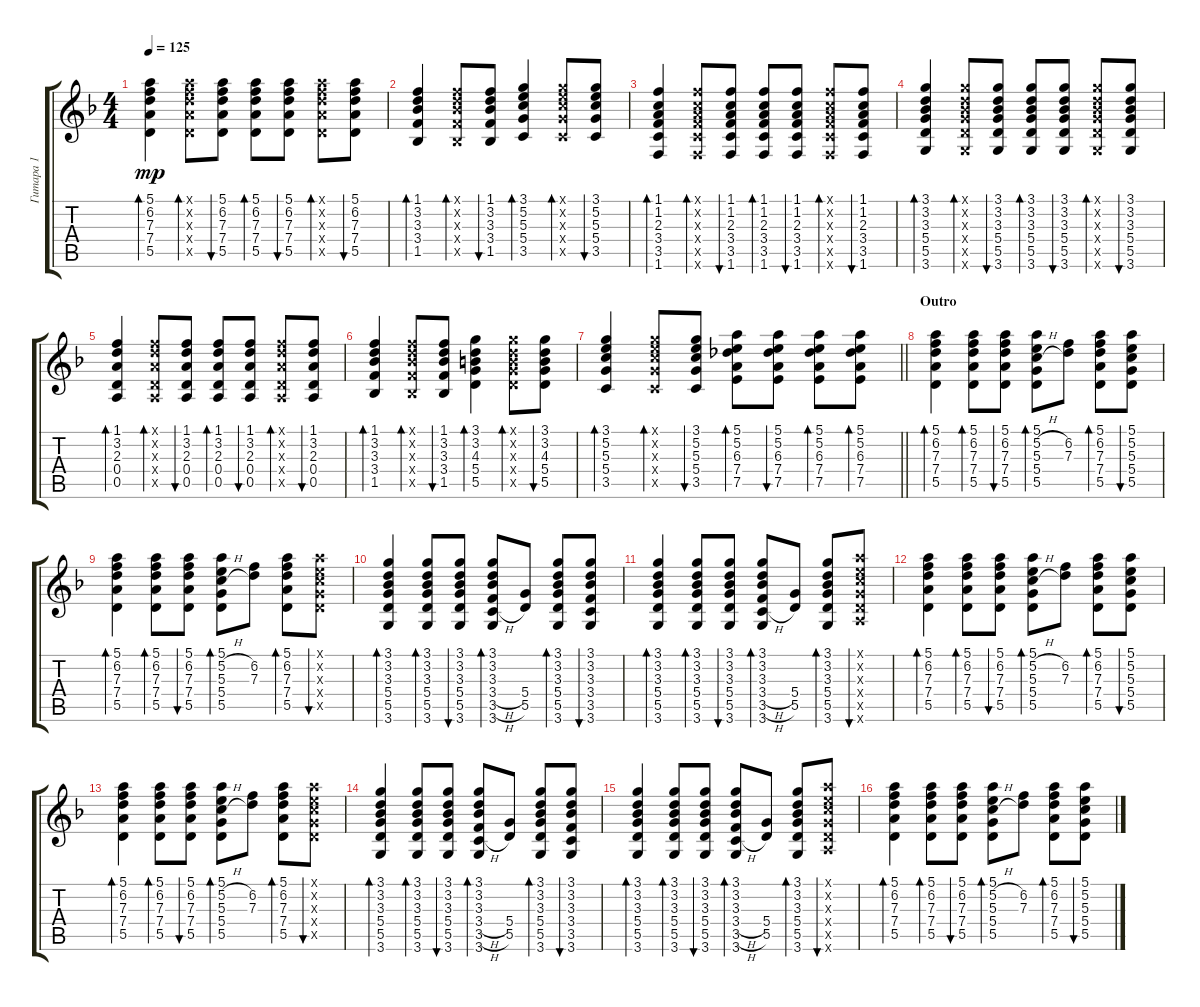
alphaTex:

\track ("Гитара 1" "Гитара 1") {instrument acousticguitarsteel}
\staff {score tabs}
\tuning (E4 B3 G3 D3 A2 E2) {hide}
\ts (4 4)
\tempo 125
\clef g2
\ks dminor
(5.1 6.2 7.3 7.4 5.5).4{bd 60 dy mp} (5.1{x} 6.2{x} 7.3{x} 7.4{x} 5.5{x}).8{bd 60} (5.1 6.2 7.3 7.4 5.5).8{bu 60} (5.1 6.2 7.3 7.4 5.5).8{bd 60} (5.1 6.2 7.3 7.4 5.5).8{bu 60} (5.1{x} 6.2{x} 7.3{x} 7.4{x} 5.5{x}).8{bd 60} (5.1 6.2 7.3 7.4 5.5).8{bu 60} |
(1.1 3.2 3.3 3.4 1.5).4{bd 60} (1.1{x} 3.2{x} 3.3{x} 3.4{x} 1.5{x}).8{bd 60} (1.1 3.2 3.3 3.4 1.5).8{bu 60} (3.1 5.2 5.3 5.4 3.5).4{bd 60} (3.1{x} 5.2{x} 5.3{x} 5.4{x} 3.5{x}).8{bd 60} (3.1 5.2 5.3 5.4 3.5).8{bu 60} |
(1.1 1.2 2.3 3.4 3.5 1.6).4{bd 60} (1.1{x} 1.2{x} 2.3{x} 3.4{x} 3.5{x} 1.6{x}).8{bd 60} (1.1 1.2 2.3 3.4 3.5 1.6).8{bu 60} (1.1 1.2 2.3 3.4 3.5 1.6).8{bd 60} (1.1 1.2 2.3 3.4 3.5 1.6).8{bu 60} (1.1{x} 1.2{x} 2.3{x} 3.4{x} 3.5{x} 1.6{x}).8{bd 60} (1.1 1.2 2.3 3.4 3.5 1.6).8{bu 60} |
(3.1 3.2 3.3 5.4 5.5 3.6).4{bd 60} (3.1{x} 3.2{x} 3.3{x} 5.4{x} 5.5{x} 3.6{x}).8{bd 60} (3.1 3.2 3.3 5.4 5.5 3.6).8{bu 60} (3.1 3.2 3.3 5.4 5.5 3.6).8{bd 60} (3.1 3.2 3.3 5.4 5.5 3.6).8{bu 60} (3.1{x} 3.2{x} 3.3{x} 5.4{x} 5.5{x} 3.6{x}).8{bd 60} (3.1 3.2 3.3 5.4 5.5 3.6).8{bu 60} |
(1.1 3.2 2.3 0.4 0.5).4{bd 60} (1.1{x} 3.2{x} 2.3{x} 0.4{x} 0.5{x}).8{bd 60} (1.1 3.2 2.3 0.4 0.5).8{bu 60} (1.1 3.2 2.3 0.4 0.5).8{bd 60} (1.1 3.2 2.3 0.4 0.5).8{bu 60} (1.1{x} 3.2{x} 2.3{x} 0.4{x} 0.5{x}).8{bd 60} (1.1 3.2 2.3 0.4 0.5).8{bu 60} |
(1.1 3.2 3.3 3.4 1.5).4{bd 60} (1.1{x} 3.2{x} 3.3{x} 3.4{x} 1.5{x}).8{bd 60} (1.1 3.2 3.3 3.4 1.5).8{bu 60} (3.1 3.2 4.3 5.4 5.5).4{bd 60} (3.1{x} 3.2{x} 4.3{x} 5.4{x} 5.5{x}).8{bd 60} (3.1 3.2 4.3 5.4 5.5).8{bu 60} |
\barLineRight lightlight
(3.1 5.2 5.3 5.4 3.5).4{bd 60} (3.1{x} 5.2{x} 5.3{x} 5.4{x} 3.5{x}).8{bd 60} (3.1 5.2 5.3 5.4 3.5).8{bu 60} (5.1 5.2 6.3 7.4 7.5).8{bd 60} (5.1 5.2 6.3 7.4 7.5).8{bu 60} (5.1 5.2 6.3 7.4 7.5).8{bd 60} (5.1 5.2 6.3 7.4 7.5).8{bd 60} |
\section ("" "Outro")
(5.1 6.2 7.3 7.4 5.5).4{bd 60} (5.1 6.2 7.3 7.4 5.5).8{bd 60} (5.1 6.2 7.3 7.4 5.5).8{bu 60} (5.1 5.2{h} 5.3{h} 5.4 5.5).8{bd 60} (6.2 7.3).8 (5.1 6.2 7.3 7.4 5.5).8{bd 60} (5.1 5.2 5.3 5.4 5.5).8{bu 60} |
(5.1 6.2 7.3 7.4 5.5).4{bd 60} (5.1 6.2 7.3 7.4 5.5).8{bd 60} (5.1 6.2 7.3 7.4 5.5).8{bu 60} (5.1 5.2{h} 5.3{h} 5.4 5.5).8{bd 60} (6.2 7.3).8 (5.1 6.2 7.3 7.4 5.5).8{bd 60} (5.1{x} 5.2{x} 5.3{x} 5.4{x} 5.5{x}).8{bu 60} |
(3.1 3.2 3.3 5.4 5.5 3.6).4{bd 60} (3.1 3.2 3.3 5.4 5.5 3.6).8{bd 60} (3.1 3.2 3.3 5.4 5.5 3.6).8{bu 60} (3.1 3.2 3.3 3.4{h} 3.5{h} 3.6).8{bd 60} (5.4 5.5).8 (3.1 3.2 3.3 5.4 5.5 3.6).8{bd 60} (3.1 3.2 3.3 3.4 3.5 3.6).8{bu 60} |
(3.1 3.2 3.3 5.4 5.5 3.6).4{bd 60} (3.1 3.2 3.3 5.4 5.5 3.6).8{bd 60} (3.1 3.2 3.3 5.4 5.5 3.6).8{bu 60} (3.1 3.2 3.3 3.4{h} 3.5{h} 3.6).8{bd 60} (5.4 5.5).8 (3.1 3.2 3.3 5.4 5.5 3.6).8{bd 60} (5.1{x} 5.2{x} 5.3{x} 5.4{x} 5.5{x} 5.6{x}).8{bu 60} |
(5.1 6.2 7.3 7.4 5.5).4{bd 60} (5.1 6.2 7.3 7.4 5.5).8{bd 60} (5.1 6.2 7.3 7.4 5.5).8{bu 60} (5.1 5.2{h} 5.3{h} 5.4 5.5).8{bd 60} (6.2 7.3).8 (5.1 6.2 7.3 7.4 5.5).8{bd 60} (5.1 5.2 5.3 5.4 5.5).8{bu 60} |
(5.1 6.2 7.3 7.4 5.5).4{bd 60} (5.1 6.2 7.3 7.4 5.5).8{bd 60} (5.1 6.2 7.3 7.4 5.5).8{bu 60} (5.1 5.2{h} 5.3{h} 5.4 5.5).8{bd 60} (6.2 7.3).8 (5.1 6.2 7.3 7.4 5.5).8{bd 60} (5.1{x} 5.2{x} 5.3{x} 5.4{x} 5.5{x}).8{bu 60} |
(3.1 3.2 3.3 5.4 5.5 3.6).4{bd 60} (3.1 3.2 3.3 5.4 5.5 3.6).8{bd 60} (3.1 3.2 3.3 5.4 5.5 3.6).8{bu 60} (3.1 3.2 3.3 3.4{h} 3.5{h} 3.6).8{bd 60} (5.4 5.5).8 (3.1 3.2 3.3 5.4 5.5 3.6).8{bd 60} (3.1 3.2 3.3 3.4 3.5 3.6).8{bu 60} |
(3.1 3.2 3.3 5.4 5.5 3.6).4{bd 60} (3.1 3.2 3.3 5.4 5.5 3.6).8{bd 60} (3.1 3.2 3.3 5.4 5.5 3.6).8{bu 60} (3.1 3.2 3.3 3.4{h} 3.5{h} 3.6).8{bd 60} (5.4 5.5).8 (3.1 3.2 3.3 5.4 5.5 3.6).8{bd 60} (5.1{x} 5.2{x} 5.3{x} 5.4{x} 5.5{x} 5.6{x}).8{bu 60} |
(5.1 6.2 7.3 7.4 5.5).4{bd 60} (5.1 6.2 7.3 7.4 5.5).8{bd 60} (5.1 6.2 7.3 7.4 5.5).8{bu 60} (5.1 5.2{h} 5.3{h} 5.4 5.5).8{bd 60} (6.2 7.3).8 (5.1 6.2 7.3 7.4 5.5).8{bd 60} (5.1 5.2 5.3 5.4 5.5).8{bu 60}
